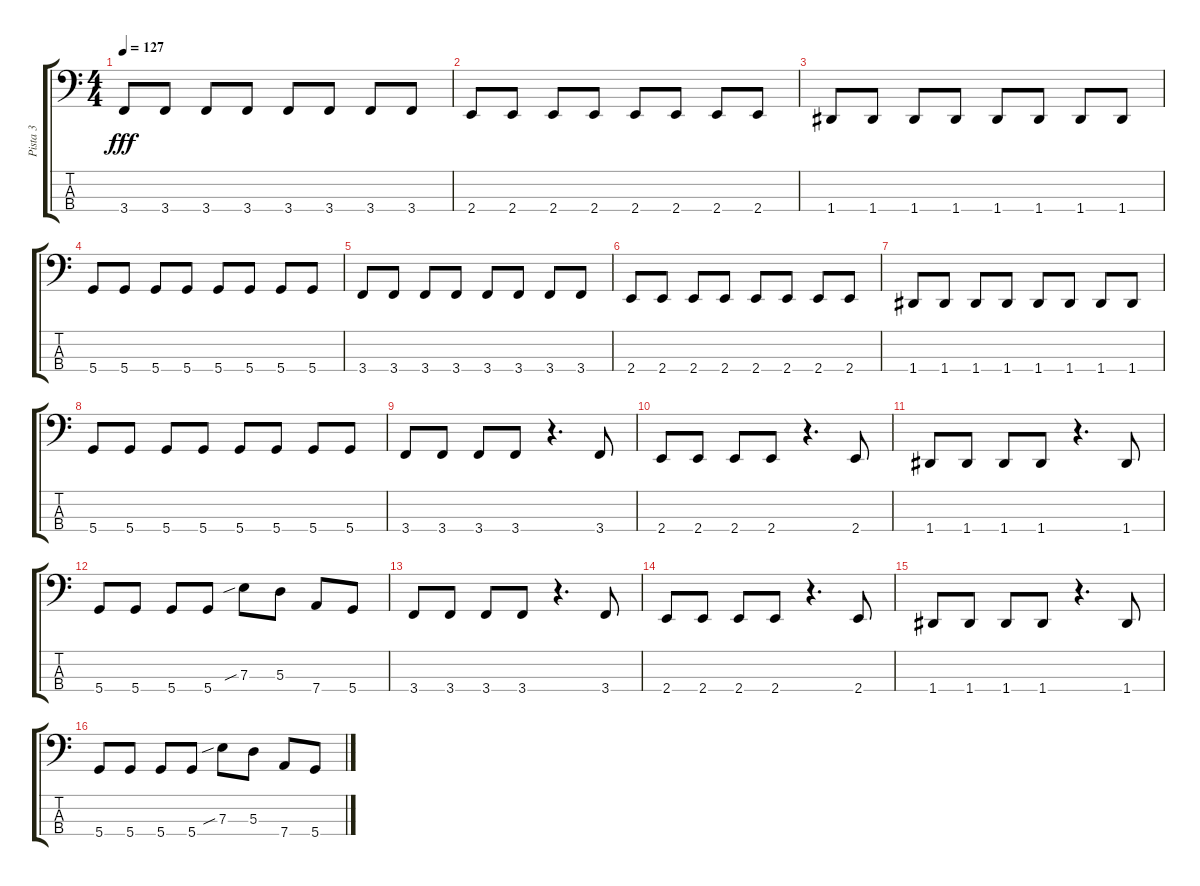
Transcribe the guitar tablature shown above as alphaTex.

\track ("Pista 3" "Pista 3") {instrument electricbassfinger}
\staff {score tabs}
\tuning (G2 D2 A1 D1) {hide}
\ts (4 4)
\tempo 127
\clef f4
\ks c
3.4.8{dy fff} 3.4.8 3.4.8 3.4.8 3.4.8 3.4.8 3.4.8 3.4.8 |
2.4.8 2.4.8 2.4.8 2.4.8 2.4.8 2.4.8 2.4.8 2.4.8 |
1.4.8 1.4.8 1.4.8 1.4.8 1.4.8 1.4.8 1.4.8 1.4.8 |
5.4.8 5.4.8 5.4.8 5.4.8 5.4.8 5.4.8 5.4.8 5.4.8 |
3.4.8 3.4.8 3.4.8 3.4.8 3.4.8 3.4.8 3.4.8 3.4.8 |
2.4.8 2.4.8 2.4.8 2.4.8 2.4.8 2.4.8 2.4.8 2.4.8 |
1.4.8 1.4.8 1.4.8 1.4.8 1.4.8 1.4.8 1.4.8 1.4.8 |
5.4.8 5.4.8 5.4.8 5.4.8 5.4.8 5.4.8 5.4.8 5.4.8 |
3.4.8 3.4.8 3.4.8 3.4.8 r.4{d} 3.4.8 |
2.4.8 2.4.8 2.4.8 2.4.8 r.4{d} 2.4.8 |
1.4.8 1.4.8 1.4.8 1.4.8 r.4{d} 1.4.8 |
5.4.8 5.4.8 5.4.8 5.4.8 7.3{sib}.8 5.3.8 7.4.8 5.4.8 |
3.4.8 3.4.8 3.4.8 3.4.8 r.4{d} 3.4.8 |
2.4.8 2.4.8 2.4.8 2.4.8 r.4{d} 2.4.8 |
1.4.8 1.4.8 1.4.8 1.4.8 r.4{d} 1.4.8 |
5.4.8 5.4.8 5.4.8 5.4.8 7.3{sib}.8 5.3.8 7.4.8 5.4.8
